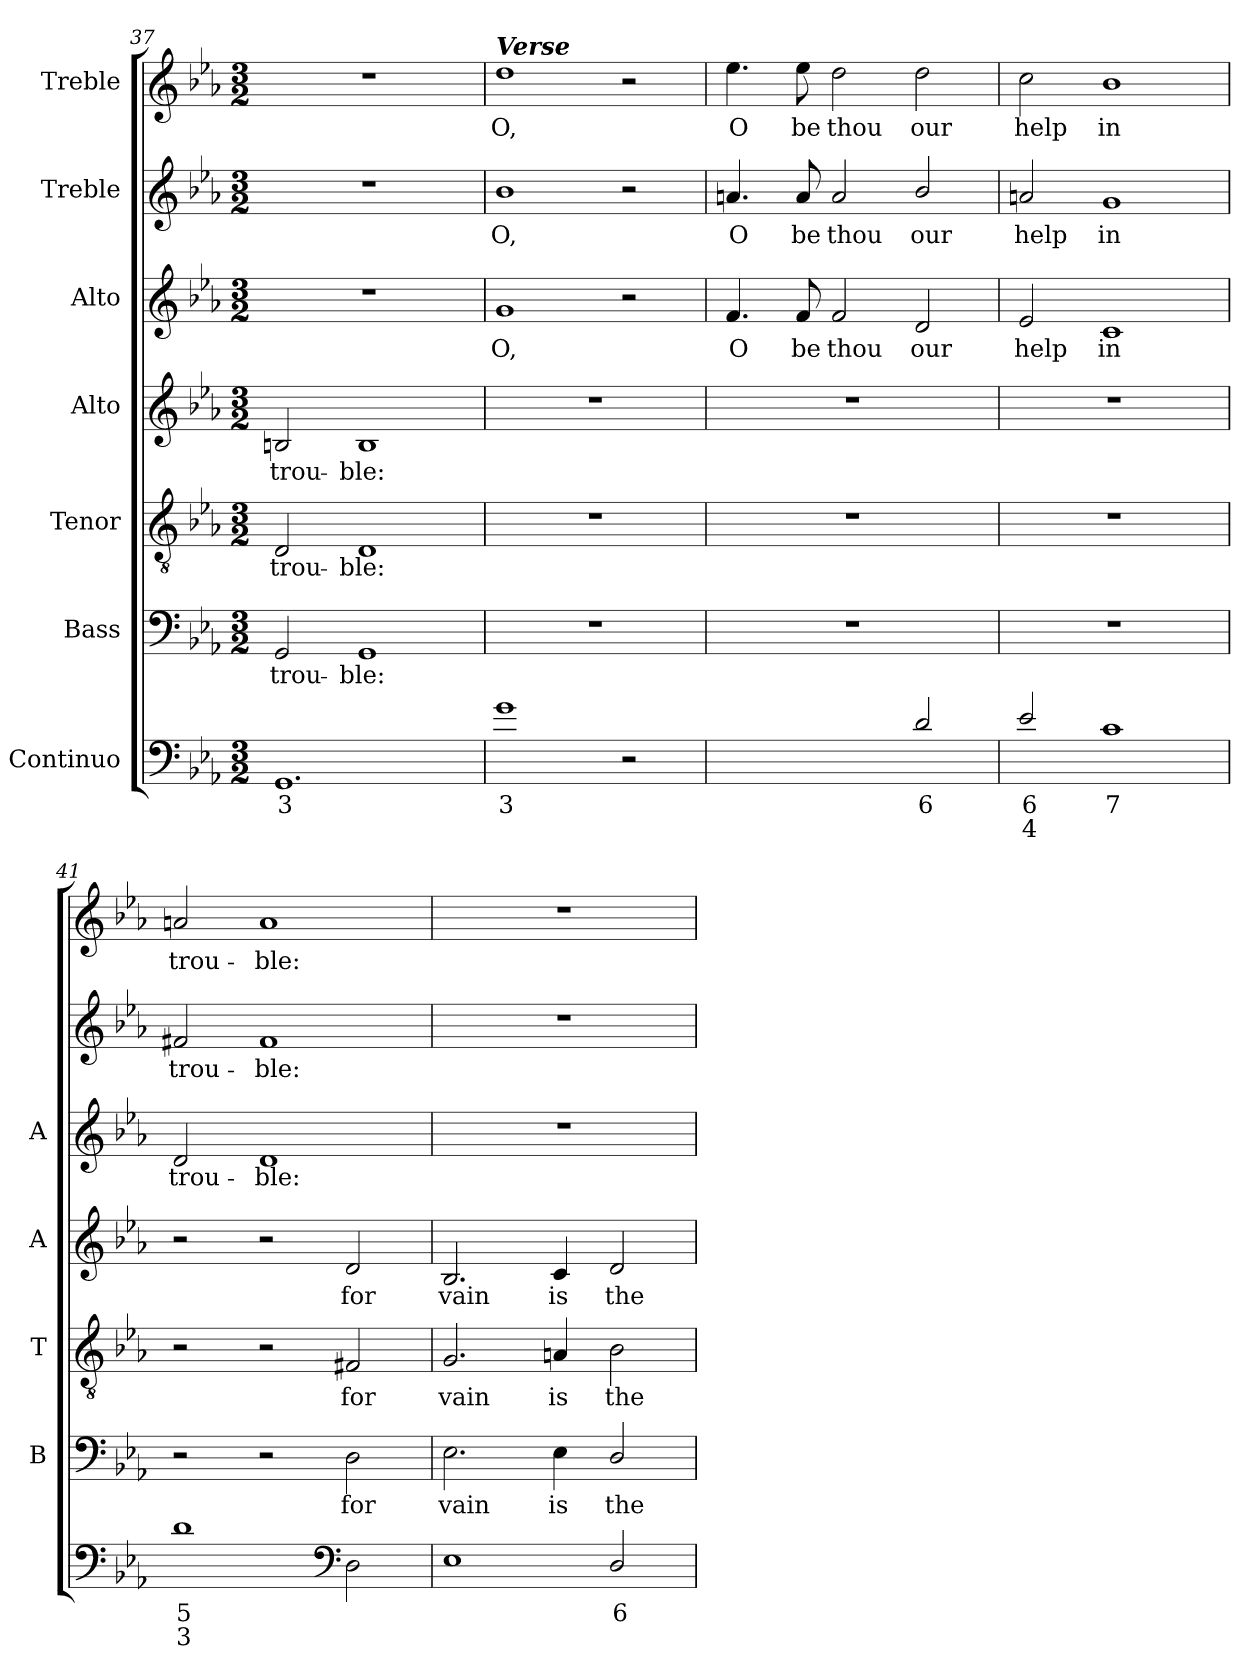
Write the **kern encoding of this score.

**kern	**text	**text	**kern	**text	**kern	**text	**kern	**text	**kern	**text	**kern	**text	**kern	**text
*part7	*part7	*part7	*part6	*part6	*part5	*part5	*part4	*part4	*part3	*part3	*part2	*part2	*part1	*part1
*staff7	*staff7	*staff7	*staff6	*staff6	*staff5	*staff5	*staff4	*staff4	*staff3	*staff3	*staff2	*staff2	*staff1	*staff1
*I"Continuo	*	*	*I"Bass	*	*I"Tenor	*	*I"Alto	*	*I"Alto	*	*I"Treble	*	*I"Treble	*
*	*	*	*I'B	*	*I'T	*	*I'A	*	*I'A	*	*	*	*	*
*clefF4	*	*	*clefF4	*	*clefGv2	*	*clefG2	*	*clefG2	*	*clefG2	*	*clefG2	*
*k[b-e-a-]	*	*	*k[b-e-a-]	*	*k[b-e-a-]	*	*k[b-e-a-]	*	*k[b-e-a-]	*	*k[b-e-a-]	*	*k[b-e-a-]	*
*E-:	*	*	*E-:	*	*E-:	*	*E-:	*	*E-:	*	*E-:	*	*E-:	*
*M3/2	*	*	*M3/2	*	*M3/2	*	*M3/2	*	*M3/2	*	*M3/2	*	*M3/2	*
=37	=37	=37	=37	=37	=37	=37	=37	=37	=37	=37	=37	=37	=37	=37
!	!LO:LY:b	!	!	!LO:LY:b	!	!LO:LY:b	!	!LO:LY:b	!	!	!	!	!	!
1.GG	3	.	2GG/	trou-	2D/	trou-	2Bn/	trou-	1.r	.	1.r	.	1.r	.
!	!	!	!	!LO:LY:b	!	!LO:LY:b	!	!LO:LY:b	!	!	!	!	!	!
.	.	.	1GG	-ble:	1D	-ble:	1B	-ble:	.	.	.	.	.	.
=38	=38	=38	=38	=38	=38	=38	=38	=38	=38	=38	=38	=38	=38	=38
!	!	!	!	!	!	!	!	!	!	!	!	!	!LO:TX:a:Bi:t=Verse	!
!	!LO:LY:b	!	!	!	!	!	!	!	!	!LO:LY:b	!	!LO:LY:b	!	!LO:LY:b
1g	3	.	1.r	.	1.r	.	1.r	.	1g	O,	1b-	O,	1dd	O,
2r	.	.	.	.	.	.	.	.	2r	.	2r	.	2r	.
=39	=39	=39	=39	=39	=39	=39	=39	=39	=39	=39	=39	=39	=39	=39
!	!LO:LY:b	!LO:LY:b	!	!	!	!	!	!	!	!LO:LY:b	!	!LO:LY:b	!	!LO:LY:b
[2f/yy	7	3	1.r	.	1.r	.	1.r	.	4.f/	O	4.an/	O	4.ee-\	O
!	!	!	!	!	!	!	!	!	!	!LO:LY:b	!	!LO:LY:b	!	!LO:LY:b
.	.	.	.	.	.	.	.	.	8f/	be	8a/	be	8ee-\	be
!	!LO:LY:b	!	!	!	!	!	!	!	!	!LO:LY:b	!	!LO:LY:b	!	!LO:LY:b
2f/yy]	6	.	.	.	.	.	.	.	2f/	thou	2a/	thou	2dd\	thou
!	!LO:LY:b	!	!	!	!	!	!	!	!	!LO:LY:b	!	!LO:LY:b	!	!LO:LY:b
2d/	6	.	.	.	.	.	.	.	2d/	our	2b-/	our	2dd\	our
=40	=40	=40	=40	=40	=40	=40	=40	=40	=40	=40	=40	=40	=40	=40
!	!LO:LY:b	!LO:LY:b	!	!	!	!	!	!	!	!LO:LY:b	!	!LO:LY:b	!	!LO:LY:b
2e-/	6	4	1.r	.	1.r	.	1.r	.	2e-/	help	2an/	help	2cc\	help
!	!LO:LY:b	!	!	!	!	!	!	!	!	!LO:LY:b	!	!LO:LY:b	!	!LO:LY:b
1c	7	.	.	.	.	.	.	.	1c	in	1g	in	1b-	in
=41	=41	=41	=41	=41	=41	=41	=41	=41	=41	=41	=41	=41	=41	=41
!	!LO:LY:b	!LO:LY:b	!	!	!	!	!	!	!	!LO:LY:b	!	!LO:LY:b	!	!LO:LY:b
1d	5	3	2r	.	2r	.	2r	.	2d/	trou-	2f#X/	trou-	2an/	trou-
!	!	!	!	!	!	!	!	!	!	!LO:LY:b	!	!LO:LY:b	!	!LO:LY:b
.	.	.	2r	.	2r	.	2r	.	1d	-ble:	1f#	-ble:	1a	-ble:
*clefF4	*	*	*	*	*	*	*	*	*	*	*	*	*	*
!	!	!	!	!LO:LY:b	!	!LO:LY:b	!	!LO:LY:b	!	!	!	!	!	!
2D\	.	.	2D\	for	2F#X/	for	2d/	for	.	.	.	.	.	.
!!LO:PB:g=z
=42	=42	=42	=42	=42	=42	=42	=42	=42	=42	=42	=42	=42	=42	=42
*	*	*	*	*	*	*	*	*	*	*	*	*	*MM160	*
!	!	!	!	!LO:LY:b	!	!LO:LY:b	!	!LO:LY:b	!	!	!	!	!	!
1E-	.	.	2.E-\	vain	2.G/	vain	2.B-/	vain	1.r	.	1.r	.	1.r	.
!	!	!	!	!LO:LY:b	!	!LO:LY:b	!	!LO:LY:b	!	!	!	!	!	!
.	.	.	4E-\	is	4An/	is	4c/	is	.	.	.	.	.	.
!	!LO:LY:b	!	!	!LO:LY:b	!	!LO:LY:b	!	!LO:LY:b	!	!	!	!	!	!
2D/	6	.	2D/	the	2B-\	the	2d/	the	.	.	.	.	.	.
=	=	=	=	=	=	=	=	=	=	=	=	=	=	=
*-	*-	*-	*-	*-	*-	*-	*-	*-	*-	*-	*-	*-	*-	*-
